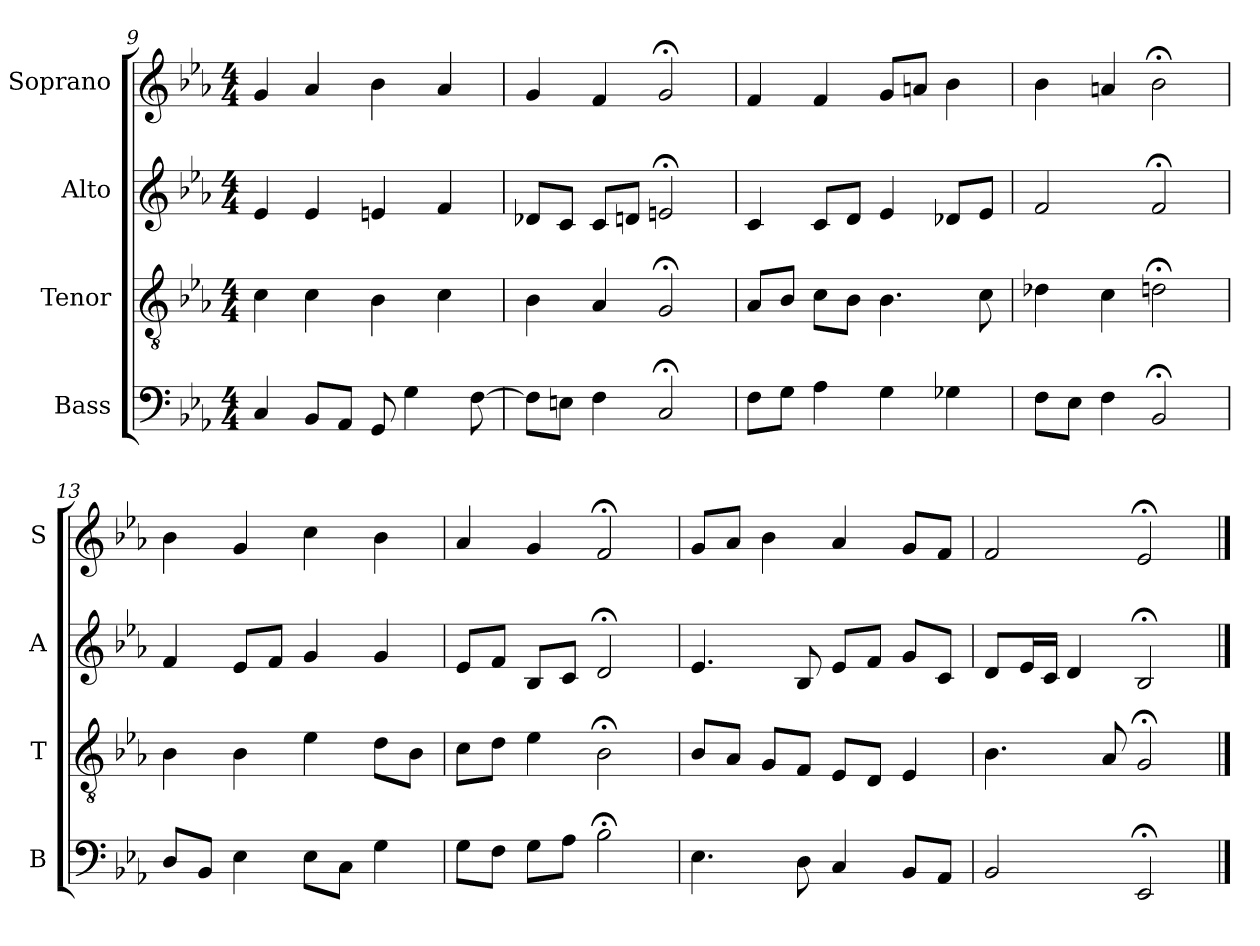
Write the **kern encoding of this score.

**kern	**kern	**kern	**kern
*part4	*part3	*part2	*part1
*staff4	*staff3	*staff2	*staff1
*I"Bass	*I"Tenor	*I"Alto	*I"Soprano
*I'B	*I'T	*I'A	*I'S
*clefF4	*clefGv2	*clefG2	*clefG2
*k[b-e-a-]	*k[b-e-a-]	*k[b-e-a-]	*k[b-e-a-]
*E-:	*E-:	*E-:	*E-:
*M4/4	*M4/4	*M4/4	*M4/4
=9	=9	=9	=9
4C	4c	4e-	4g
8BB-L	4c	4e-	4a-
8AA-J	.	.	.
8GG	4B-	4en	4b-
4G	.	.	.
.	4c	4f	4a-
[8F	.	.	.
=10	=10	=10	=10
8FL]	4B-	8d-XL	4g
8EnJ	.	8cJ	.
4F	4A-	8cL	4f
.	.	8dnJ	.
2C;<	2G;<	2en;<	2g;<
=11	=11	=11	=11
8FL	8A-L	4c	4f
8GJ	8B-J	.	.
4A-	8cL	8cL	4f
.	8B-J	8dJ	.
4G	4.B-	4e-	8gL
.	.	.	8anJ
4G-X	.	8d-XL	4b-
.	8c	8e-J	.
=12	=12	=12	=12
8FL	4d-X	2f	4b-
8E-J	.	.	.
4F	4c	.	4an
2BB-;<	2dn;<	2f;<	2b-;<
=13	=13	=13	=13
8DL	4B-	4f	4b-
8BB-J	.	.	.
4E-	4B-	8e-L	4g
.	.	8fJ	.
8E-L	4e-	4g	4cc
8CJ	.	.	.
4G	8dL	4g	4b-
.	8B-J	.	.
=14	=14	=14	=14
8GL	8cL	8e-L	4a-
8FJ	8dJ	8fJ	.
8GL	4e-	8B-L	4g
8A-J	.	8cJ	.
2B-;<	2B-;<	2d;<	2f;<
=15	=15	=15	=15
4.E-	8B-L	4.e-	8gL
.	8A-J	.	8a-J
.	8GL	.	4b-
8D	8FJ	8B-	.
4C	8E-L	8e-L	4a-
.	8DJ	8fJ	.
8BB-L	4E-	8gL	8gL
8AA-J	.	8cJ	8fJ
=16	=16	=16	=16
2BB-	4.B-	8dL	2f
.	.	16e-L	.
.	.	16cJJ	.
.	.	4d	.
.	8A-	.	.
2EE-;<	2G;<	2B-;<	2e-;<
==	==	==	==
*-	*-	*-	*-
